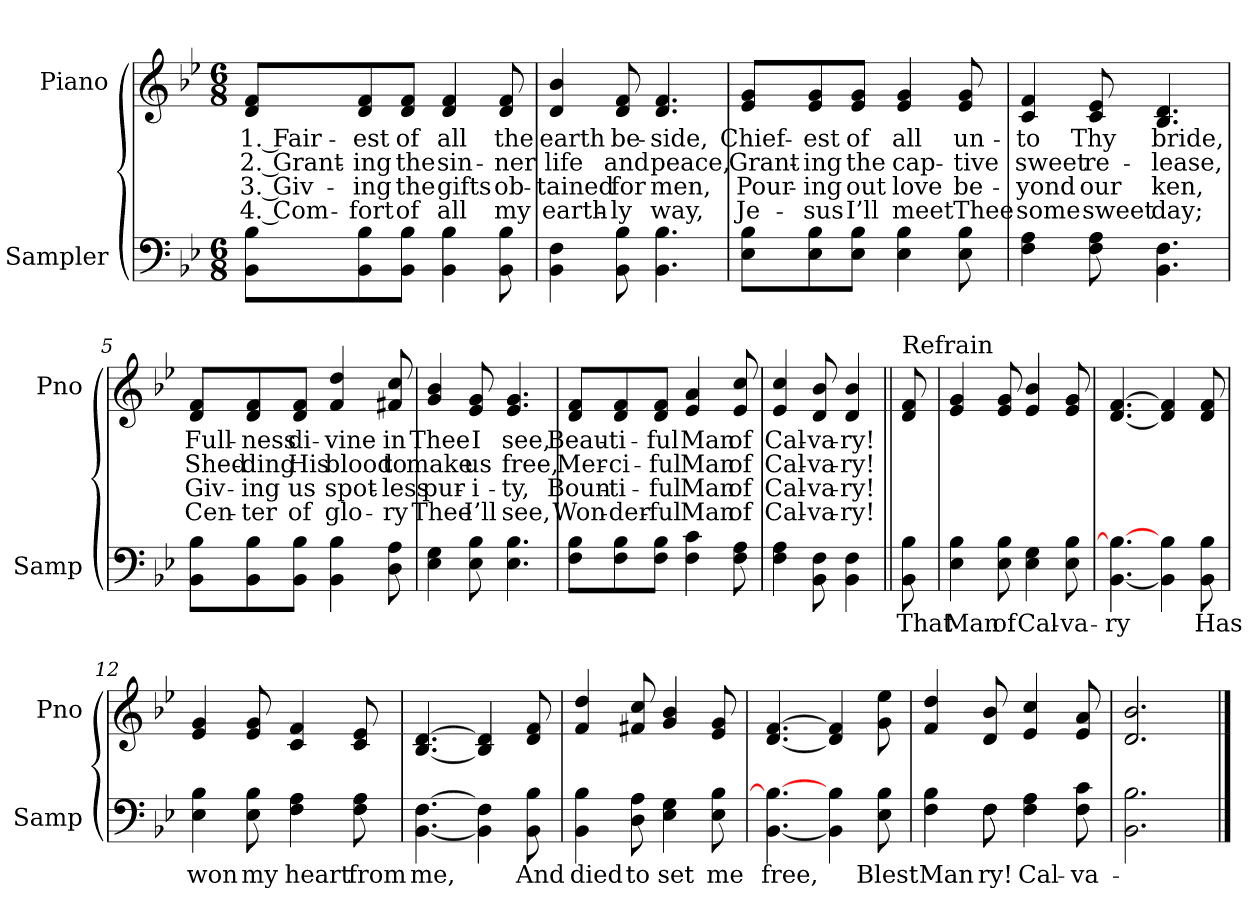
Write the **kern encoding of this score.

**kern	**text	**kern	**text	**text	**text	**text
*part2	*part2	*part1	*part1	*part1	*part1	*part1
*staff2	*staff2	*staff1	*staff1	*staff1	*staff1	*staff1
*I"Sampler	*	*I"Piano	*	*	*	*
*I'Samp	*	*I'Pno	*	*	*	*
*clefF4	*	*clefG2	*	*	*	*
*k[b-e-]	*	*k[b-e-]	*	*	*	*
*B-:	*	*B-:	*	*	*	*
*M6/8	*	*M6/8	*	*	*	*
=1	=1	=1	=1	=1	=1	=1
8BB-\ 8B-\L	.	8d/ 8f/L	1. Fair-	2. Grant-	3. Giv-	4. Com-
8BB-\ 8B-\	.	8d/ 8f/	-est	-ing	-ing	-fort
8BB-\ 8B-\J	.	8d/ 8f/J	of	the	the	of
4BB- 4B-	.	4d 4f	all	sin-	gifts	all
8BB- 8B-	.	8d 8f	the	-ner	ob-	my
=2	=2	=2	=2	=2	=2	=2
4BB- 4F	.	4d 4b-	earth	life	-tained	earth-
8BB- 8B-	.	8d 8f	be-	and	for	-ly
4.BB- 4.B-	.	4.d 4.f	-side,	peace,	men,	way,
=3	=3	=3	=3	=3	=3	=3
8E-\ 8B-\L	.	8e-/ 8g/L	Chief-	Grant-	Pour-	Je-
8E-\ 8B-\	.	8e-/ 8g/	-est	-ing	-ing	-sus
8E-\ 8B-\J	.	8e-/ 8g/J	of	the	out	I’ll
4E- 4B-	.	4e- 4g	all	cap-	love	meet
8E- 8B-	.	8e- 8g	un-	-tive	be-	Thee
=4	=4	=4	=4	=4	=4	=4
4F 4A	.	4c 4f	-to	sweet	-yond	some
8F 8A	.	8c 8e-	Thy	re-	our	sweet
4.BB- 4.F	.	4.B- 4.d	bride,	-lease,	ken,	day;
=5	=5	=5	=5	=5	=5	=5
8BB-\ 8B-\L	.	8d/ 8f/L	Full-	Shed-	Giv-	Cen-
8BB-\ 8B-\	.	8d/ 8f/	-ness	-ding	-ing	-ter
8BB-\ 8B-\J	.	8d/ 8f/J	di-	His	us	of
4BB- 4B-	.	4f 4dd	-vine	blood	spot-	glo-
8D 8A	.	8f#X 8cc	in	to	-less	-ry
=6	=6	=6	=6	=6	=6	=6
4E- 4G	.	4g 4b-	Thee	make	pur-	Thee
8E- 8B-	.	8e- 8g	I	us	-i-	I’ll
4.E- 4.B-	.	4.e- 4.g	see,	free,	-ty,	see,
=7	=7	=7	=7	=7	=7	=7
8F\ 8B-\L	.	8d/ 8f/L	Beau-	Mer-	Boun-	Won-
8F\ 8B-\	.	8d/ 8f/	-ti-	-ci-	-ti-	-der-
8F\ 8B-\J	.	8d/ 8f/J	-ful	-ful	-ful	-ful
4F 4c	.	4e- 4a	Man	Man	Man	Man
8F 8A	.	8e- 8cc	of	of	of	of
=8	=8	=8	=8	=8	=8	=8
4F 4A	.	4e- 4cc	Cal-	Cal-	Cal-	Cal-
8BB- 8F	.	8d 8b-	-va-	-va-	-va-	-va-
4BB- 4F	.	4d 4b-	-ry!	-ry!	-ry!	-ry!
=9||	=9||	=9||	=9||	=9||	=9||	=9||
!	!	!LO:TX:t=Refrain	!	!	!	!
8BB- 8B-	That	8d 8f	.	.	.	.
=10	=10	=10	=10	=10	=10	=10
4E- 4B-	Man	4e- 4g	.	.	.	.
8E- 8B-	of	8e- 8g	.	.	.	.
4E- 4G	Cal-	4e- 4b-	.	.	.	.
8E- 8B-	-va-	8e- 8g	.	.	.	.
=11	=11	=11	=11	=11	=11	=11
[4.BB- 4.B-_	-ry	[4.d [4.f	.	.	.	.
4BB-] 4B-	.	4d] 4f]	.	.	.	.
8BB- 8B-	Has	8d 8f	.	.	.	.
=12	=12	=12	=12	=12	=12	=12
4E- 4B-	won	4e- 4g	.	.	.	.
8E- 8B-	my	8e- 8g	.	.	.	.
4F 4A	heart	4c 4f	.	.	.	.
8F 8A	from	8c 8e-	.	.	.	.
=13	=13	=13	=13	=13	=13	=13
[4.BB- [4.F	me,	[4.B- [4.d	.	.	.	.
4BB-] 4F]	.	4B-] 4d]	.	.	.	.
8BB- 8B-	And	8d 8f	.	.	.	.
=14	=14	=14	=14	=14	=14	=14
4BB- 4B-	died	4f 4dd	.	.	.	.
8D 8A	to	8f#X 8cc	.	.	.	.
4E- 4G	set	4g 4b-	.	.	.	.
8E- 8B-	me	8e- 8g	.	.	.	.
=15	=15	=15	=15	=15	=15	=15
[4.BB- 4.B-_	free,	[4.d [4.f	.	.	.	.
4BB-] 4B-	.	4d] 4f]	.	.	.	.
8E- 8B-	Blest	8g 8ee-	.	.	.	.
=16	=16	=16	=16	=16	=16	=16
*^	*	*	*	*	*	*
4F 4B-	4ryy	Man	4f 4dd	.	.	.	.
8F\	8F	-ry!	8d 8b-	.	.	.	.
4F 4A	4.ryy	Cal-	4e- 4cc	.	.	.	.
8F 8c	.	-va-	8e- 8a	.	.	.	.
*v	*v	*	*	*	*	*	*
=17	=17	=17	=17	=17	=17	=17
2.BB- 2.B-	.	2.d 2.b-	.	.	.	.
==	==	==	==	==	==	==
*-	*-	*-	*-	*-	*-	*-
